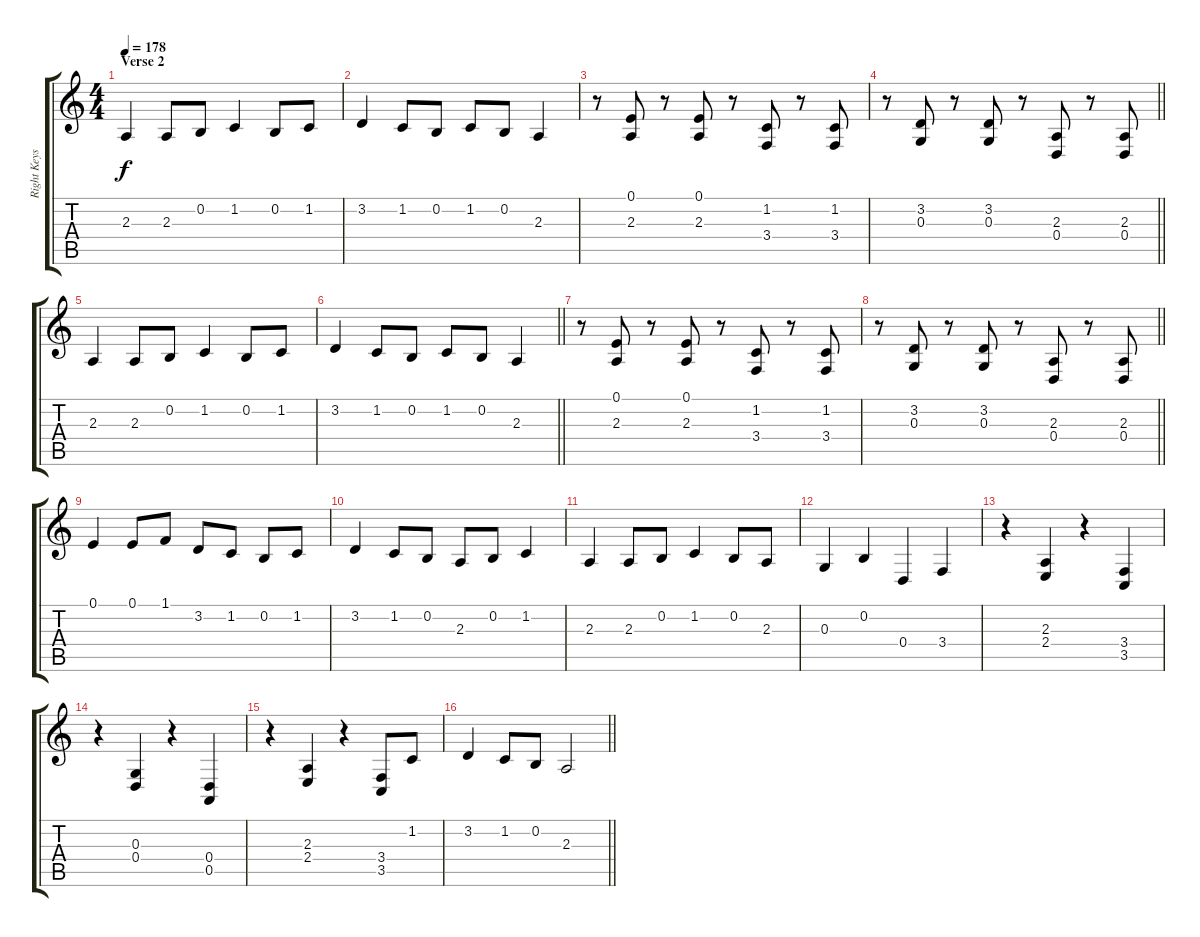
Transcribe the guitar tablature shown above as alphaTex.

\track ("Right Keys" "Right Keys") {instrument accordion}
\staff {score tabs}
\tuning (E4 B3 G3 D3 A2 E2) {hide}
\ts (4 4)
\section ("" "Verse 2")
\tempo 178
\clef g2
\ks c
2.3.4{dy f} 2.3.8 0.2.8 1.2.4 0.2.8 1.2.8 |
3.2.4 1.2.8 0.2.8 1.2.8 0.2.8 2.3.4 |
r.8 (0.1 2.3).8 r.8 (0.1 2.3).8 r.8 (1.2 3.4).8 r.8 (1.2 3.4).8 |
\barLineRight lightlight
r.8 (3.2 0.3).8 r.8 (3.2 0.3).8 r.8 (2.3 0.4).8 r.8 (2.3 0.4).8 |
2.3.4 2.3.8 0.2.8 1.2.4 0.2.8 1.2.8 |
\barLineRight lightlight
3.2.4 1.2.8 0.2.8 1.2.8 0.2.8 2.3.4 |
r.8 (0.1 2.3).8 r.8 (0.1 2.3).8 r.8 (1.2 3.4).8 r.8 (1.2 3.4).8 |
\barLineRight lightlight
r.8 (3.2 0.3).8 r.8 (3.2 0.3).8 r.8 (2.3 0.4).8 r.8 (2.3 0.4).8 |
0.1.4 0.1.8 1.1.8 3.2.8 1.2.8 0.2.8 1.2.8 |
3.2.4 1.2.8 0.2.8 2.3.8 0.2.8 1.2.4 |
2.3.4 2.3.8 0.2.8 1.2.4 0.2.8 2.3.8 |
0.3.4 0.2.4 0.4.4 3.4.4 |
r.4 (2.3 2.4).4 r.4 (3.4 3.5).4 |
r.4 (0.3 0.4).4 r.4 (0.4 0.5).4 |
r.4 (2.3 2.4).4 r.4 (3.4 3.5).8 1.2.8 |
\barLineRight lightlight
3.2.4 1.2.8 0.2.8 2.3.2
